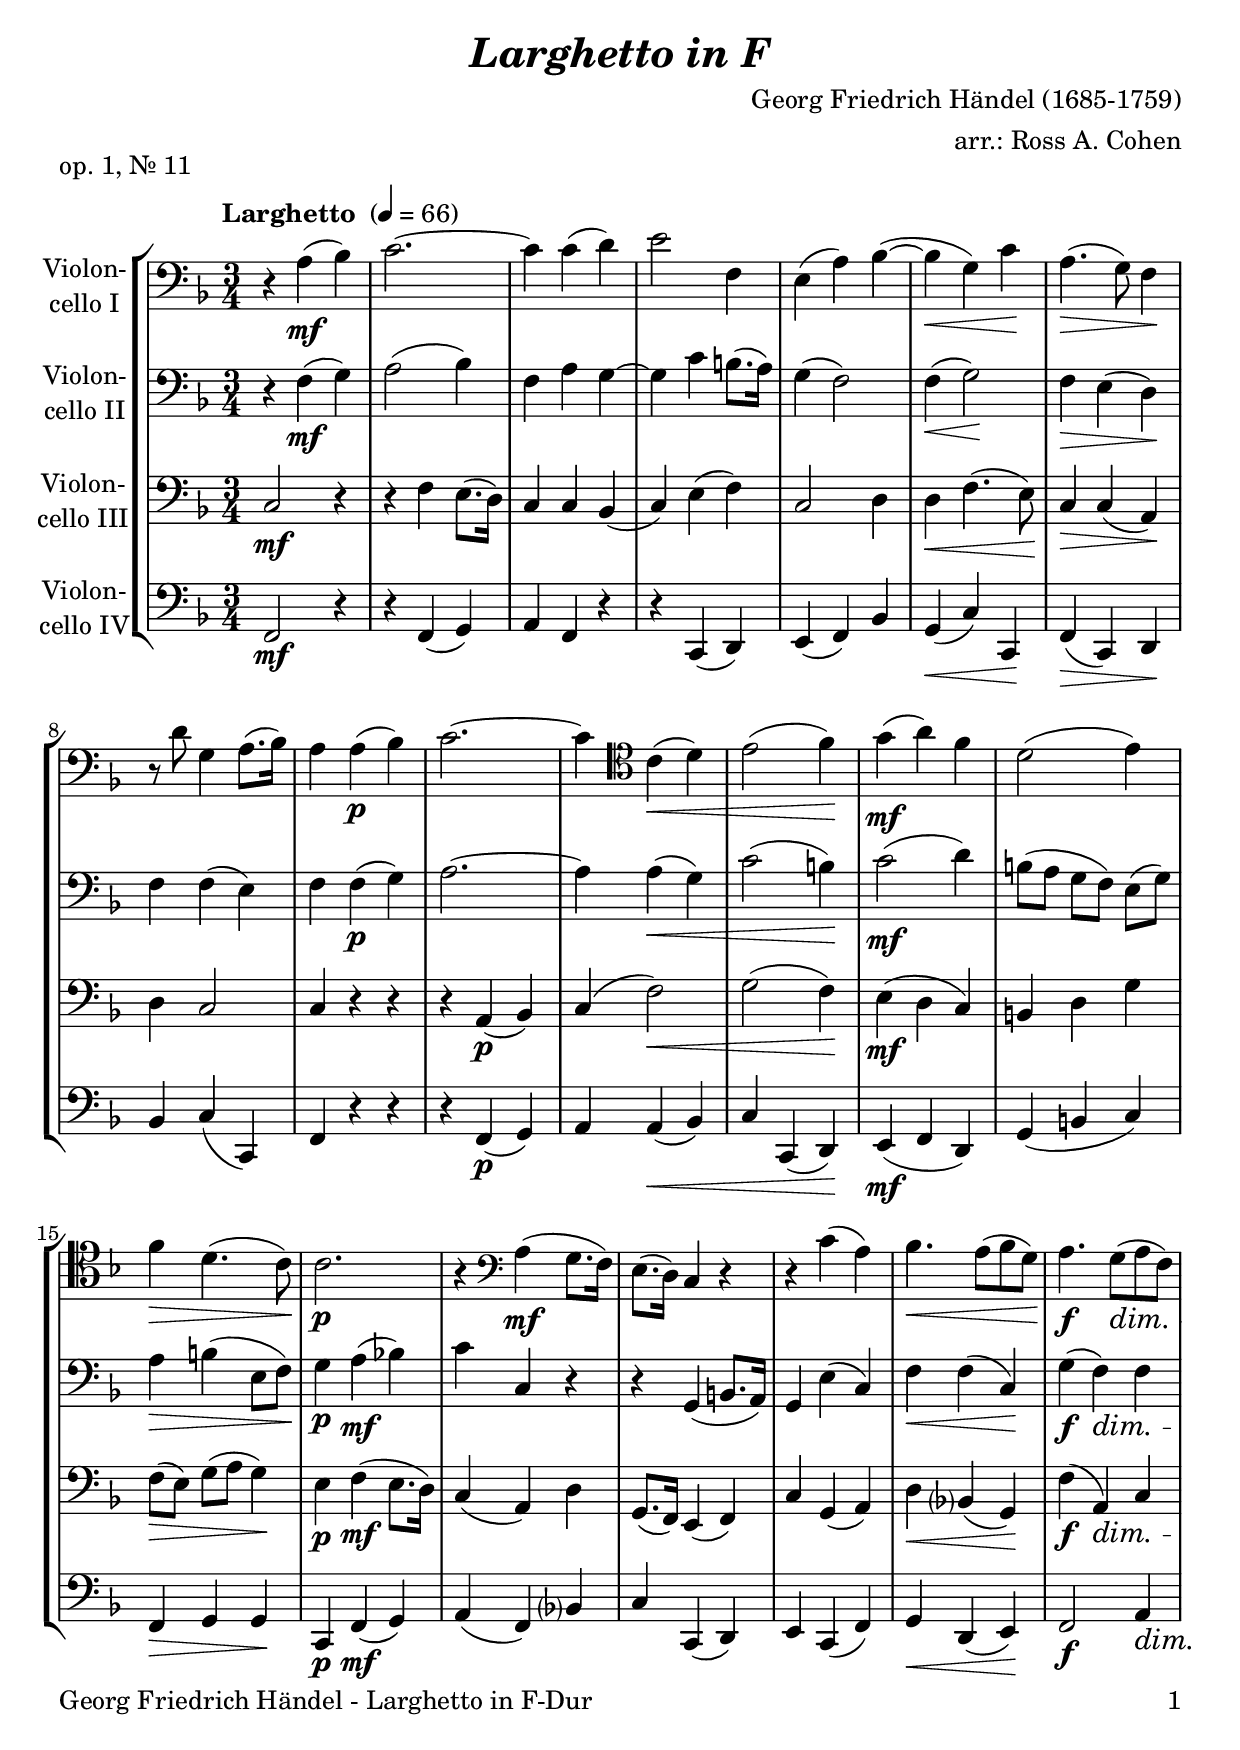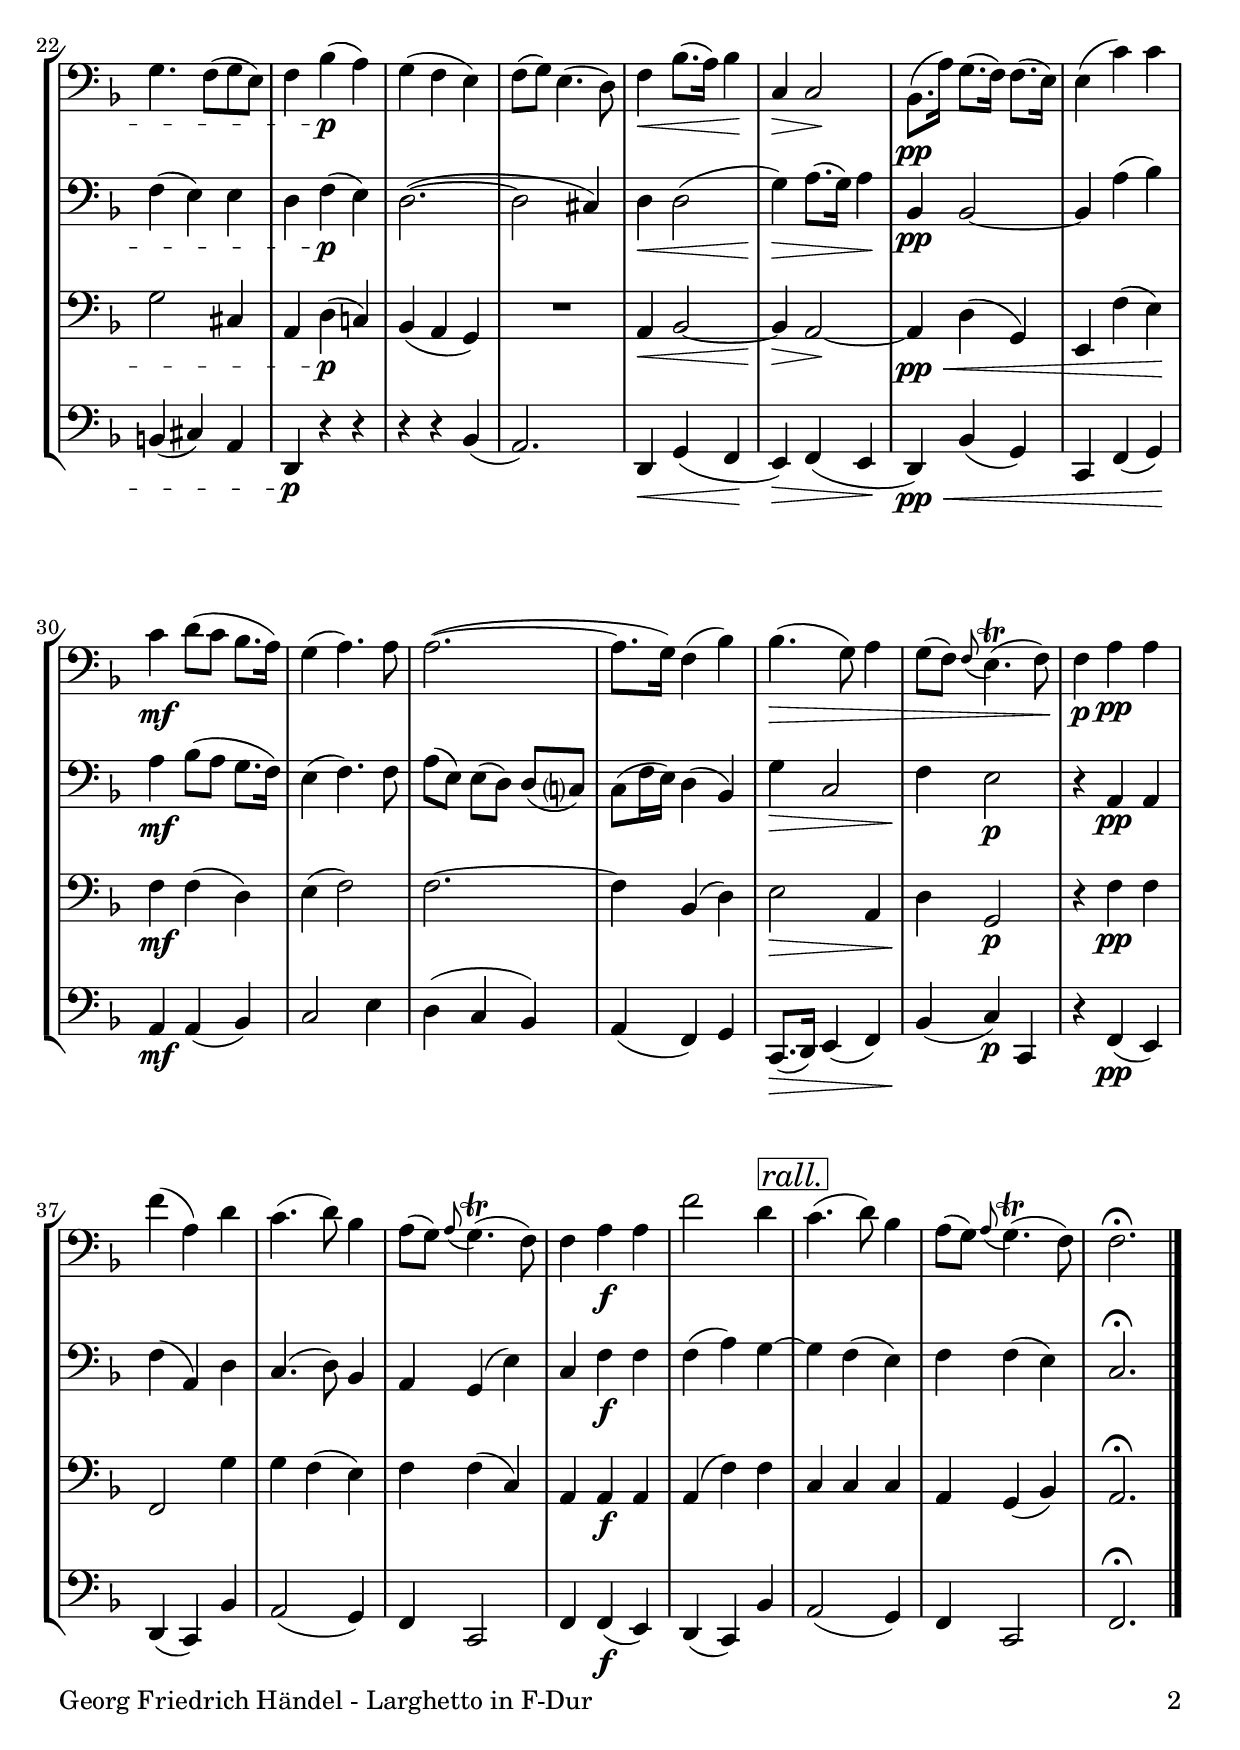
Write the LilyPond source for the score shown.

\version "2.14.2"
\include "deutsch.ly"
  
#(set-global-staff-size 22.5)

\header {
  title     = \markup \bold \italic "Larghetto in F"
  composer  = "Georg Friedrich Händel (1685-1759)"
  arranger  = "arr.: Ross A. Cohen"
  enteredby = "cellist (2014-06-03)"
  piece     = "op. 1, Nr. 11"
}

voiceconsts = {
  \key f \major
  \time 3/4
  \clef "bass"
  \numericTimeSignature
  \compressFullBarRests
  \tempo "Larghetto " 4=66
}

%minstr = "harpsichord"
mihi = "clarinet"
%minstr = "accordion"
%milo = "bassoon"
milo = "cello"

rall = \mark \markup \box \italic "rall."

va = \relative c' {
  \voiceconsts

  r4 a(\mf b)
  c2.~
  c4 c( d)
  e2 f,4
  e( a) b(~

  b\< g) c\!
  a4.(\> g8) f4\!
  r8 d' g,4 a8.( b16)
  a4 a(\p b)
  c2.~
  c4 \clef "tenor" c(\< d)

  e2( f4)\!
  g(\mf a) f
  d2( e4)
  f\> d4.( c8)\!
  c2.\p
  r4 \clef "bass" a(\mf g8. f16)

  e8.( d16) c4 r
  r c'( a)
  b4.\< a8( b g)\!
  a4.\f g8(\dim a f)
  g4. f8( g e)

  f4 b(\p a)
  g( f e)
  f8( g) e4.( d8)
  f4\< b8.( a16) b4\!
  c,\> c2\!

  b8.(\pp a'16) g8.( f16) f8.( e16)
  e4( c') c\!
  c\mf d8( c b8. a16)
  g4( a4.) a8
  a2.(~
  a8. g16) f4( b)

  b4.(\> g8) a4
  g8( f) \appoggiatura f e4.(\trill f8)\!
  f4\p a\pp a
  f'( a,) d
  c4.( d8) b4

  a8( g) \appoggiatura a g4.(\trill f8)
  f4 a\f a
  f'2 d4 \rall
  c4.( d8) b4 
  a8( g) \appoggiatura a g4.(\trill f8)
  f2.\fermata \bar "|."
}

vb = \relative c {
  \voiceconsts

  r4 f(\mf g)
  a2( b4)
  f a g~
  g c h8.( a16)
  g4( f2)

  f4(\< g2)\!
  f4\> e( d)\!
  f f( e)
  f f(\p g)
  a2.~
  a4 a(\< g)

  c2( h4)\!
  c2(\mf d4)
  h8( a g[ f]) e( g)
  a4\> h( e,8 f)\!
  g4\p a(\mf b!)

  c c, r
  r g( h8. a16)
  g4 e'( c)
  f\< f( c)\!
  g'(\f f)\dim f

  f( e) e
  d f(\p e)
  d2.(~
  d2 cis4)
  d\< d2(
  g4)\!\> a8.( g16) a4\!

  b,\pp b2~
  b4 a'( b)\!
  a\mf b8( a g8. f16)
  e4( f4.) f8
  a( e) e[( d)] d( c?)

  c( f16 e) d4( b)
  g'\> c,2
  f4\! e2\p
  r4 a,\pp a
  f'( a,) d
  c4.( d8) b4

  a g( e')
  c f\f f
  f( a) g~ \rall
  g f( e)
  f f( e)
  c2.\fermata \bar "|."
}

vc = \relative c {
  \voiceconsts

  c2\mf r4
  r f e8.( d16)
  c4 c b(
  c) e( f)
  c2 d4
  d\< f4.( e8)\!

  c4\> c( a)\!
  d c2
  c4 r r
  r a(\p b)
  c( f2)\<
  g( f4)\!
  e(\mf d c)

  h d g
  f8[(\> e)] g( a g4)\!
  e\p f(\mf e8. d16)
  c4( a) d
  g,8.( f16) e4( f)
  c' g( a)

  d\< b?( g)\!
  f'(\f a,)\dim c
  g'2 cis,4
  a d(\p c!)
  b( a g)
  R2.

  a4\< b2~
  b4\!\> a2~\!
  a4\pp\< d( g,)
  e f'( e)\!
  f\mf f( d)
  e( f2)
  f2.~

  f4 b,( d)
  e2\> a,4
  d\! g,2\p
  r4 f'\pp f
  f,2 g'4
  g f( e)

  f f( c)
  a a\f a
  a( f') f \rall
  c c c
  a g( b)
  a2.\fermata \bar "|."
}

vd = \relative c {
  \voiceconsts

  f,2\mf r4
  r f( g)
  a f r
  r c( d)
  e( f) b
  g(\< c) c,\!

  f(\> c) d\!
  b' c( c,)
  f r r
  r f(\p g)
  a a(\< b)
  c c,( d)\!
  e(\mf f d)

  g( h c)
  f,\> g g\!
  c,\p f(\mf g)
  a( f) b?
  c c,( d)
  e c( f)

  g\< d( e)\!
  f2\f a4\dim
  h( cis) a
  d,\p r r
  r r b'(
  a2.)
  d,4\< g( f\!

  e)\> f( e\!
  d)\pp\< b'( g)
  c, f( g)\!
  a\mf a( b)
  c2 e4
  d( c b)

  a( f) g
  c,8.(\> d16) e4( f)
  b(\! c)\p c,
  r f(\pp e)
  d( c) b'
  a2( g4)

  f c2
  f4 f(\f e)
  d( c) b' \rall
  a2( g4)
  f c2
  f2.\fermata \bar "|."
}


music = \new StaffGroup <<
      \new Staff {
	\set Staff.midiInstrument = \milo
	\set Staff.instrumentName = \markup \center-column { "Violon-" "cello I" }
	\transpose f f { \va }
      }

      \new Staff {
	\set Staff.midiInstrument = \milo
	\set Staff.instrumentName = \markup \center-column { "Violon-" "cello II" }
	\transpose f f { \vb }
      }

      \new Staff {
	\set Staff.midiInstrument = \milo
	\set Staff.instrumentName = \markup \center-column { "Violon-" "cello III" }
	\transpose f f { \vc }
      }

      \new Staff {
	\set Staff.midiInstrument = \milo
	\set Staff.instrumentName = \markup \center-column { "Violon-" "cello IV" }
	\transpose f f { \vd }
      }
>>

\book {
   \paper {
    print-page-number = ##t
    print-first-page-number = ##t
    ragged-last-bottom = ##f
    oddHeaderMarkup = \markup \null
    evenHeaderMarkup = \markup \null
    oddFooterMarkup = \markup {
      \fill-line {
        \on-the-fly #print-page-number-check-first
        "Georg Friedrich Händel - Larghetto in F-Dur" \fromproperty #'page:page-number-string
      }
    }
    evenFooterMarkup = \oddFooterMarkup
  } \score {
    \music
    \layout {}
  }

  \score {
    \unfoldRepeats \music

    \midi {
      \context {
        \Score
      }
    }
  }
}